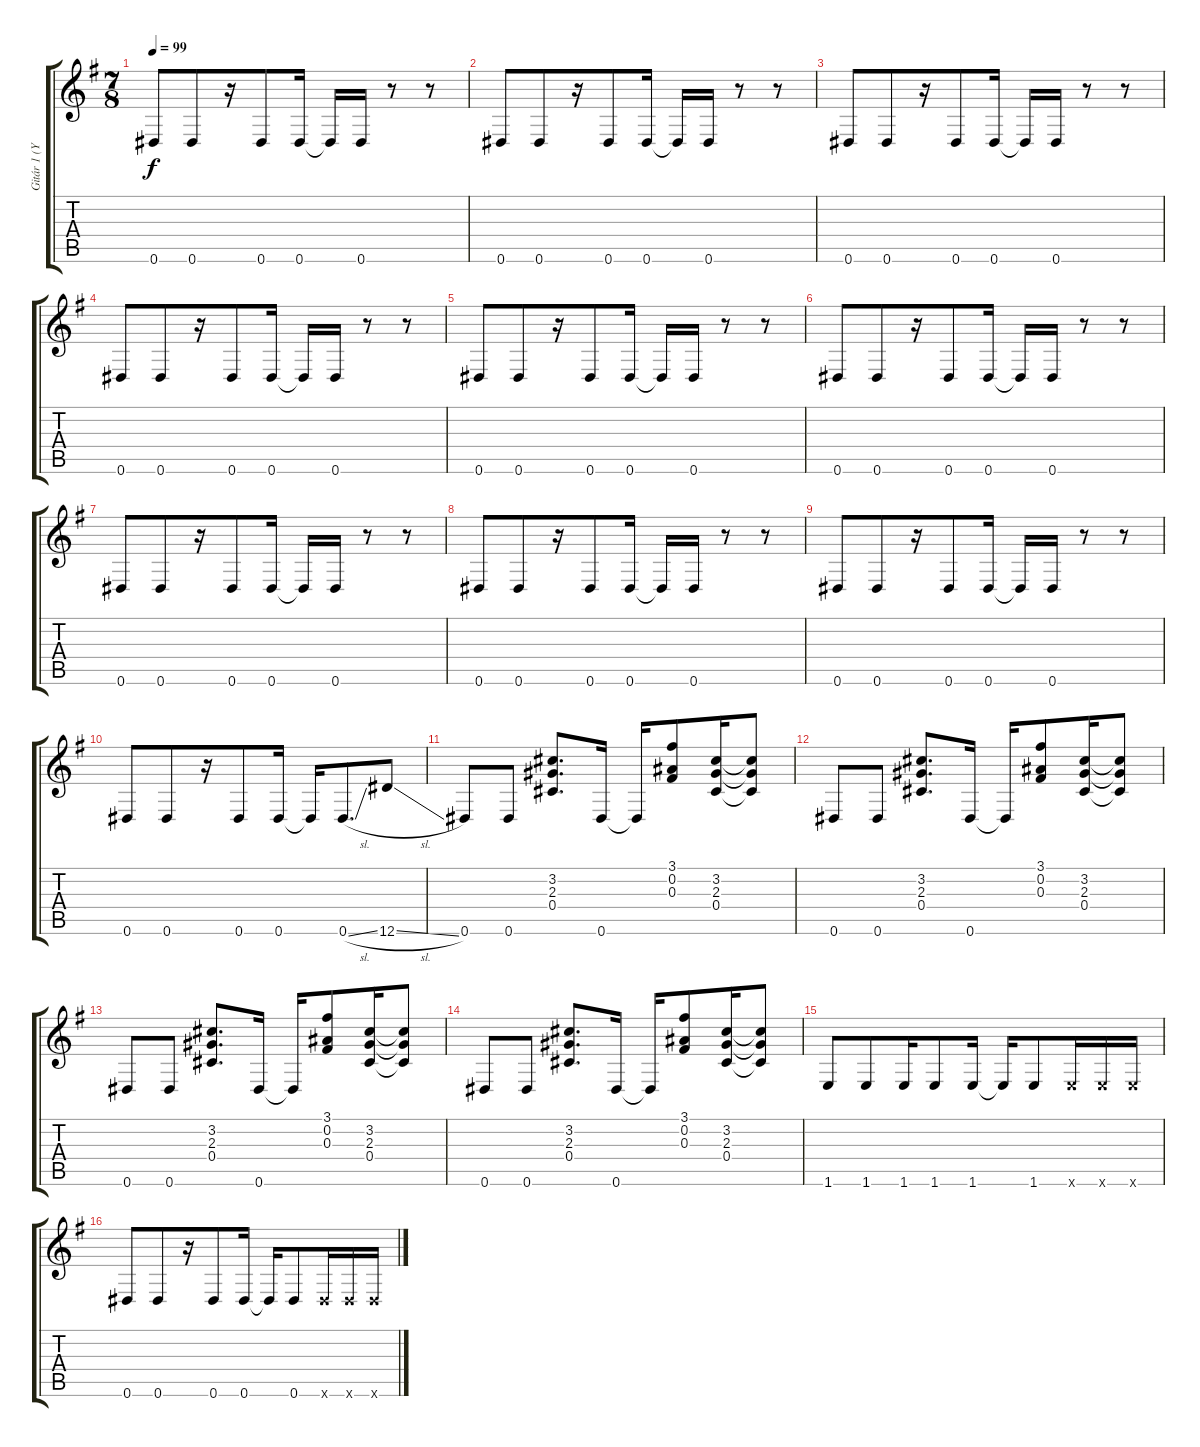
\track ("Gitár 1 (Yngwie Malmsteen)" "Gitár 1 (Y") {instrument distortionguitar}
\staff {score tabs}
\tuning (Eb4 Bb3 Gb3 Db3 Ab2 Eb2) {hide}
\ts (7 8)
\tempo 99
\clef g2
\ks g
0.6.8{dy f instrument distortionguitar beam merge} 0.6.8 r.16 0.6.8{beam merge} 0.6.16 0.6{t}.16 0.6.16 r.8 r.8 |
0.6.8{beam merge} 0.6.8 r.16 0.6.8{beam merge} 0.6.16 0.6{t}.16 0.6.16 r.8 r.8 |
0.6.8{beam merge} 0.6.8 r.16 0.6.8{beam merge} 0.6.16 0.6{t}.16 0.6.16 r.8 r.8 |
0.6.8{beam merge} 0.6.8 r.16 0.6.8{beam merge} 0.6.16 0.6{t}.16 0.6.16 r.8 r.8 |
0.6.8{beam merge} 0.6.8 r.16 0.6.8{beam merge} 0.6.16 0.6{t}.16 0.6.16 r.8 r.8 |
0.6.8{beam merge} 0.6.8 r.16 0.6.8{beam merge} 0.6.16 0.6{t}.16 0.6.16 r.8 r.8 |
0.6.8{beam merge} 0.6.8 r.16 0.6.8{beam merge} 0.6.16 0.6{t}.16 0.6.16 r.8 r.8 |
0.6.8{beam merge} 0.6.8 r.16 0.6.8{beam merge} 0.6.16 0.6{t}.16 0.6.16 r.8 r.8 |
0.6.8{beam merge} 0.6.8 r.16 0.6.8{beam merge} 0.6.16 0.6{t}.16 0.6.16 r.8 r.8 |
0.6.8{beam merge} 0.6.8 r.16 0.6.8{beam merge} 0.6.16 0.6{t}.16 0.6{sl}.8{d} 12.6{sl}.8 |
0.6.8{beam merge} 0.6.8{beam split} (3.2 2.3 0.4).8{d beam merge} 0.6.16 0.6{t}.16 (3.1 0.2 0.3).8{beam merge} (3.2 2.3 0.4).16 (3.2{t} 2.3{t} 0.4{t}).8 |
0.6.8{beam merge} 0.6.8{beam split} (3.2 2.3 0.4).8{d beam merge} 0.6.16 0.6{t}.16 (3.1 0.2 0.3).8{beam merge} (3.2 2.3 0.4).16 (3.2{t} 2.3{t} 0.4{t}).8 |
0.6.8{beam merge} 0.6.8{beam split} (3.2 2.3 0.4).8{d beam merge} 0.6.16 0.6{t}.16 (3.1 0.2 0.3).8{beam merge} (3.2 2.3 0.4).16 (3.2{t} 2.3{t} 0.4{t}).8 |
0.6.8{beam merge} 0.6.8{beam split} (3.2 2.3 0.4).8{d beam merge} 0.6.16 0.6{t}.16 (3.1 0.2 0.3).8{beam merge} (3.2 2.3 0.4).16 (3.2{t} 2.3{t} 0.4{t}).8 |
1.6.8{beam merge} 1.6.8 1.6.16 1.6.8{beam merge} 1.6.16 1.6{t}.16 1.6.8{beam merge} 1.6{x}.16 1.6{x}.16 1.6{x}.16 |
0.6.8{beam merge} 0.6.8 r.16 0.6.8{beam merge} 0.6.16 0.6{t}.16 0.6.8{beam merge} 0.6{x}.16 0.6{x}.16 0.6{x}.16
